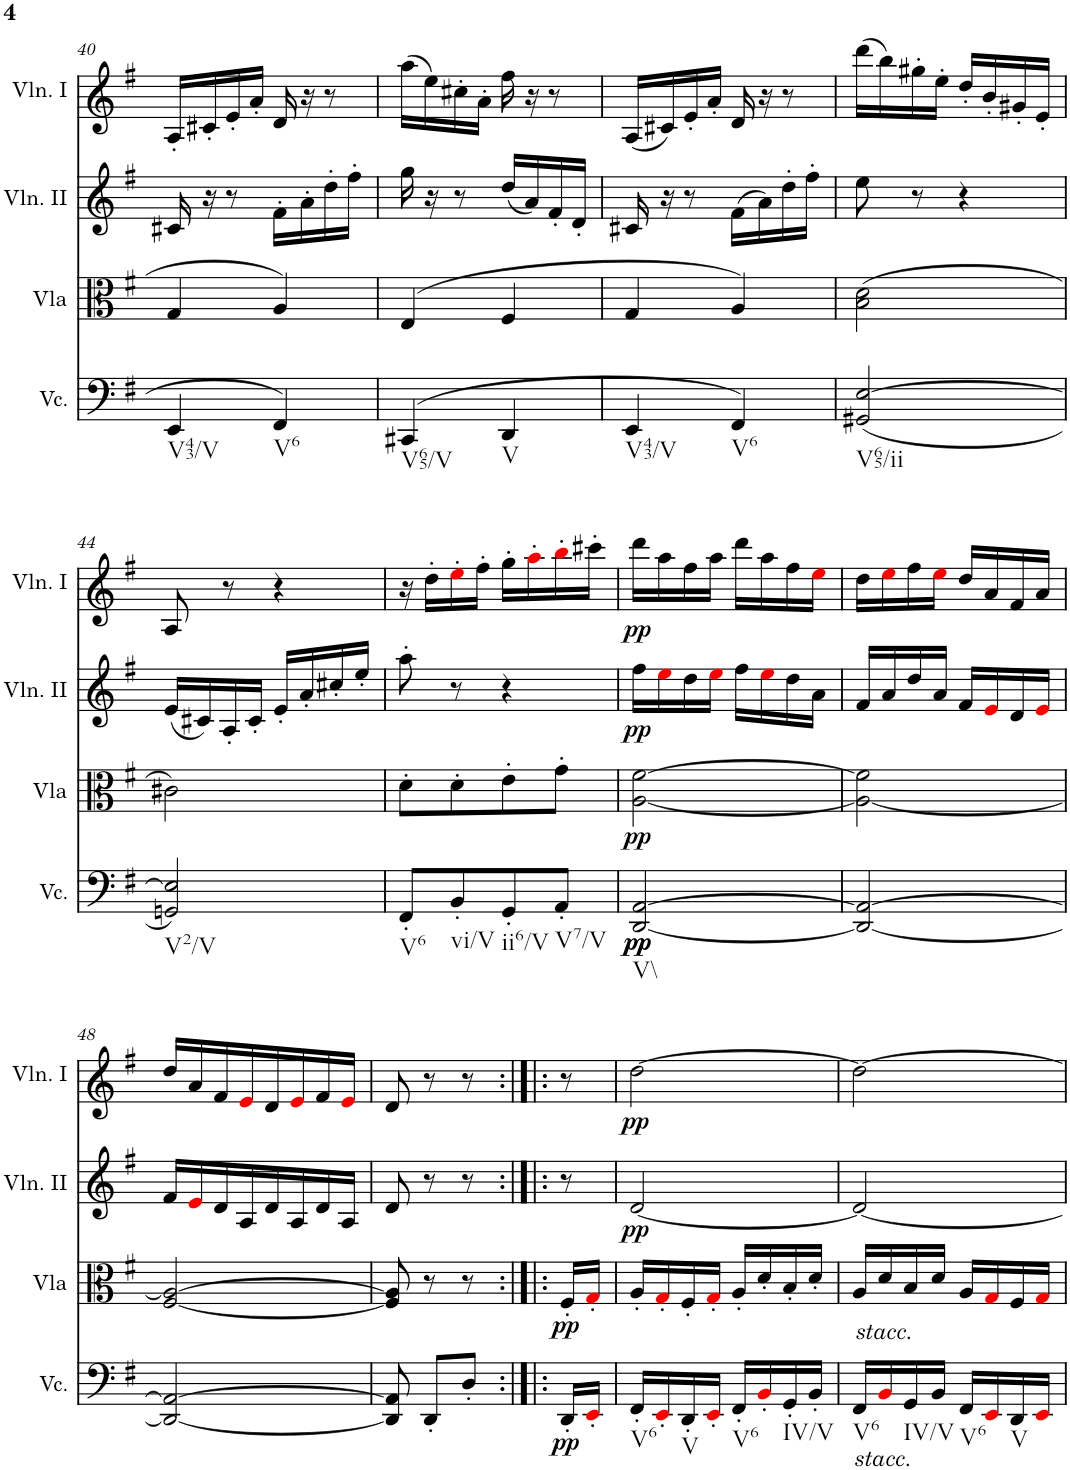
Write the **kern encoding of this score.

**kern	**dynam	**kern	**dynam	**kern	**dynam	**kern	**dynam
*part4	*part4	*part3	*part3	*part2	*part2	*part1	*part1
*staff4	*staff4	*staff3	*staff3	*staff2	*staff2	*staff1	*staff1
*I"Violoncello	*	*I"Viola	*	*I"Violino II	*	*I"Violino I	*
*I'Vc.	*	*I'Vla	*	*I'Vln. II	*	*I'Vln. I	*
!!LO:PB:g=z
*clefF4	*	*clefC3	*	*clefG2	*	*clefG2	*
*k[f#]	*	*k[f#]	*	*k[f#]	*	*k[f#]	*
*M2/4	*	*M2/4	*	*M2/4	*	*M2/4	*
=40	=40	=40	=40	=40	=40	=40	=40
!LO:TX:b:t=V43/V	!	!	!	!	!	!	!
4EE/	.	4G/	.	16c#X/	.	16A'/LL	.
.	.	.	.	16r	.	16c#X'/	.
.	.	.	.	8r	.	16e'/	.
.	.	.	.	.	.	16a'/JJ	.
!LO:TX:b:t=V6	!	!	!	!	!	!	!
4FF#/	.	4A/	.	16f#'\LL	.	16d/	.
.	.	.	.	16a'\	.	16r	.
.	.	.	.	16dd'\	.	8r	.
.	.	.	.	16ff#'\JJ	.	.	.
=41	=41	=41	=41	=41	=41	=41	=41
!LO:TX:b:t=V65/V	!	!	!	!	!	!	!
(>4CC#X/	.	(>4E/	.	16gg\	.	(>16aa\LL	.
.	.	.	.	16r	.	16ee\)	.
.	.	.	.	8r	.	16cc#X'\	.
.	.	.	.	.	.	16a'\JJ	.
!LO:TX:b:t=V	!	!	!	!	!	!	!
4DD/	.	4F#/	.	(<16dd/LL	.	16ff#\	.
.	.	.	.	16a/)	.	16r	.
.	.	.	.	16f#'/	.	8r	.
.	.	.	.	16d'/JJ	.	.	.
=42	=42	=42	=42	=42	=42	=42	=42
!LO:TX:b:t=V43/V	!	!	!	!	!	!	!
4EE/	.	4G/	.	16c#X/	.	(<16A/LL	.
.	.	.	.	16r	.	16c#X/)	.
.	.	.	.	8r	.	16e'/	.
.	.	.	.	.	.	16a'/JJ	.
!LO:TX:b:t=V6	!	!	!	!	!	!	!
4FF#/)	.	4A/)	.	(>16f#\LL	.	16d/	.
.	.	.	.	16a\)	.	16r	.
.	.	.	.	16dd'\	.	8r	.
.	.	.	.	16ff#'\JJ	.	.	.
=43	=43	=43	=43	=43	=43	=43	=43
!LO:TX:b:t=V65/ii	!	!	!	!	!	!	!
(<2GG#X/ [2E/	.	(>2B\ 2d\	.	8ee\	.	(>16ddd\LL	.
.	.	.	.	.	.	16bb\)	.
.	.	.	.	8r	.	16gg#X'\	.
.	.	.	.	.	.	16ee'\JJ	.
.	.	.	.	4r	.	16dd'/LL	.
.	.	.	.	.	.	16b'/	.
.	.	.	.	.	.	16g#X'/	.
.	.	.	.	.	.	16e'/JJ	.
!!LO:LB:g=z
=44	=44	=44	=44	=44	=44	=44	=44
!LO:TX:b:t=V2/V	!	!	!	!	!	!	!
2GGn/ 2E/])	.	2c#X\)	.	(<16e/LL	.	8A/	.
.	.	.	.	16c#X/)	.	.	.
.	.	.	.	16A'/	.	8r	.
.	.	.	.	16c#'/JJ	.	.	.
.	.	.	.	16e'/LL	.	4r	.
.	.	.	.	16a'/	.	.	.
.	.	.	.	16cc#X'/	.	.	.
.	.	.	.	16ee'/JJ	.	.	.
=45	=45	=45	=45	=45	=45	=45	=45
!LO:TX:b:t=V6	!	!	!	!	!	!	!
8FF#'/L	.	8d'\L	.	8aa'\	.	16r	.
.	.	.	.	.	.	16dd'\LL	.
!LO:TX:b:t=vi/V	!	!	!	!	!	!	!
8BB'/	.	8d'\	.	8r	.	16ee'i\	.
.	.	.	.	.	.	16ff#'\JJ	.
!LO:TX:b:t=ii6/V	!	!	!	!	!	!	!
8GG'/	.	8e'\	.	4r	.	16gg'\LL	.
.	.	.	.	.	.	16aa'i\	.
!LO:TX:b:t=V7/V	!	!	!	!	!	!	!
8AA'/J	.	8g'\J	.	.	.	16bb'i\	.
.	.	.	.	.	.	16ccc#X'\JJ	.
=46	=46	=46	=46	=46	=46	=46	=46
!LO:TX:b:t=V\\	!	!	!	!	!	!	!
!	!LO:DY:b	!	!	!	!	!	!
!	!LO:DY:n=1:b	!	!LO:DY:b	!	!LO:DY:b	!	!LO:DY:b
[2DD/ [2AA/	pp pp	[2A\ [2f#\	pp	16ff#\LL	pp	16ddd\LL	pp
.	.	.	.	16eei\	.	16aa\	.
.	.	.	.	16dd\	.	16ff#\	.
.	.	.	.	16eei\JJ	.	16aa\JJ	.
.	.	.	.	16ff#\LL	.	16ddd\LL	.
.	.	.	.	16eei\	.	16aa\	.
.	.	.	.	16dd\	.	16ff#\	.
.	.	.	.	16a\JJ	.	16eei\JJ	.
=47	=47	=47	=47	=47	=47	=47	=47
2DD/_ 2AA/_	.	2A\_ 2f#\]	.	16f#/LL	.	16dd\LL	.
.	.	.	.	16a/	.	16eei\	.
.	.	.	.	16dd/	.	16ff#\	.
.	.	.	.	16a/JJ	.	16eei\JJ	.
.	.	.	.	16f#/LL	.	16dd/LL	.
.	.	.	.	16ei/	.	16a/	.
.	.	.	.	16d/	.	16f#/	.
.	.	.	.	16ei/JJ	.	16a/JJ	.
!!LO:LB:g=z
=48	=48	=48	=48	=48	=48	=48	=48
2DD/_ 2AA/_	.	[2F#/ 2A/_	.	16f#/LL	.	16dd/LL	.
.	.	.	.	16ei/	.	16a/	.
.	.	.	.	16d/	.	16f#/	.
.	.	.	.	16A/	.	16ei/	.
.	.	.	.	16d/	.	16d/	.
.	.	.	.	16A/	.	16ei/	.
.	.	.	.	16d/	.	16f#/	.
.	.	.	.	16A/JJ	.	16ei/JJ	.
=49	=49	=49	=49	=49	=49	=49	=49
8DD/] 8AA/]	.	8F#/] 8A/]	.	8d/	.	8d/	.
8DD'/L	.	8r	.	8r	.	8r	.
8D'/J	.	8r	.	8r	.	8r	.
=49X3:|!|:	=49X3:|!|:	=49X3:|!|:	=49X3:|!|:	=49X3:|!|:	=49X3:|!|:	=49X3:|!|:	=49X3:|!|:
!	!LO:DY:b	!	!LO:DY:b	!	!	!	!
16DD'/LL	pp	16F#'/LL	pp	8r	.	8r	.
16EE'i/JJ	.	16G'i/JJ	.	.	.	.	.
=50	=50	=50	=50	=50	=50	=50	=50
!LO:TX:b:t=V6	!	!	!	!	!	!	!
!	!	!	!	!	!LO:DY:b	!	!LO:DY:b
16FF#'/LL	.	16A'/LL	.	[2d/	pp	[2dd\	pp
16EE'i/	.	16G'i/	.	.	.	.	.
!LO:TX:b:t=V	!	!	!	!	!	!	!
16DD'/	.	16F#'/	.	.	.	.	.
16EE'i/JJ	.	16G'i/JJ	.	.	.	.	.
!LO:TX:b:t=V6	!	!	!	!	!	!	!
16FF#'/LL	.	16A'/LL	.	.	.	.	.
16BB'i/	.	16d'/	.	.	.	.	.
!LO:TX:b:t=IV/V	!	!	!	!	!	!	!
16GG'/	.	16B'/	.	.	.	.	.
16BB'/JJ	.	16d'/JJ	.	.	.	.	.
=51	=51	=51	=51	=51	=51	=51	=51
!	!	!LO:TX:b:i:t=stacc.	!	!	!	!	!
!LO:TX:b:i:t=stacc.	!	!	!	!	!	!	!
!LO:TX:b:t=V6	!	!	!	!	!	!	!
16FF#/LL	.	16A/LL	.	2d/_	.	2dd\_	.
16BBi/	.	16d/	.	.	.	.	.
!LO:TX:b:t=IV/V	!	!	!	!	!	!	!
16GG/	.	16B/	.	.	.	.	.
16BB/JJ	.	16d/JJ	.	.	.	.	.
!LO:TX:b:t=V6	!	!	!	!	!	!	!
16FF#/LL	.	16A/LL	.	.	.	.	.
16EEi/	.	16Gi/	.	.	.	.	.
!LO:TX:b:t=V	!	!	!	!	!	!	!
16DD/	.	16F#/	.	.	.	.	.
16EEi/JJ	.	16Gi/JJ	.	.	.	.	.
=	=	=	=	=	=	=	=
*-	*-	*-	*-	*-	*-	*-	*-
